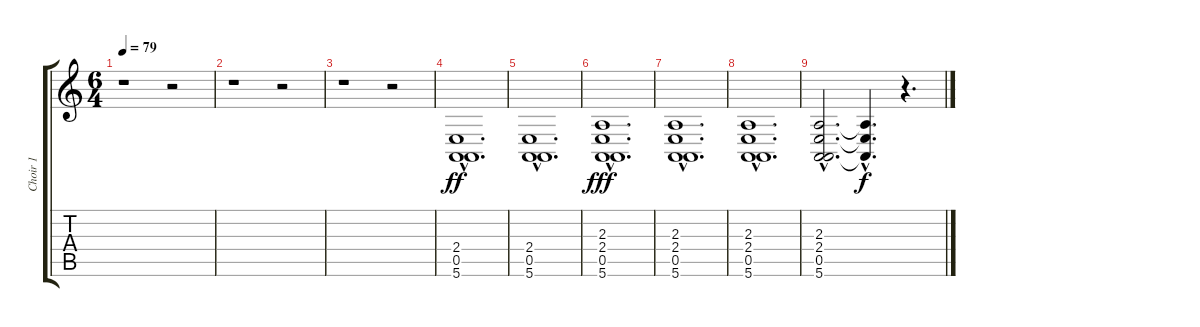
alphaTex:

\track ("Choir 1" "Choir 1") {instrument choiraahs}
\staff {score tabs}
\tuning (E4 B3 G3 D3 A2 E2) {hide}
\ts (6 4)
\tempo 79
\clef g2
\ks c
r.1{dy mp} r.2 |
r.1 r.2 |
r.1 r.2 |
(2.4{hac} 0.5{hac} 5.6{hac}).1{d dy ff} |
(2.4{hac} 0.5{hac} 5.6{hac}).1{d} |
(2.3{hac} 2.4{hac} 0.5{hac} 5.6{hac}).1{d dy fff} |
(2.3{hac} 2.4{hac} 0.5{hac} 5.6{hac}).1{d} |
(2.3{hac} 2.4{hac} 0.5{hac} 5.6{hac}).1{d} |
(2.3{hac} 2.4{hac} 0.5{hac} 5.6{hac}).2{d} (2.3{hac t} 2.4{hac t} 0.5{hac t}).4{d dy f} r.4{d}
